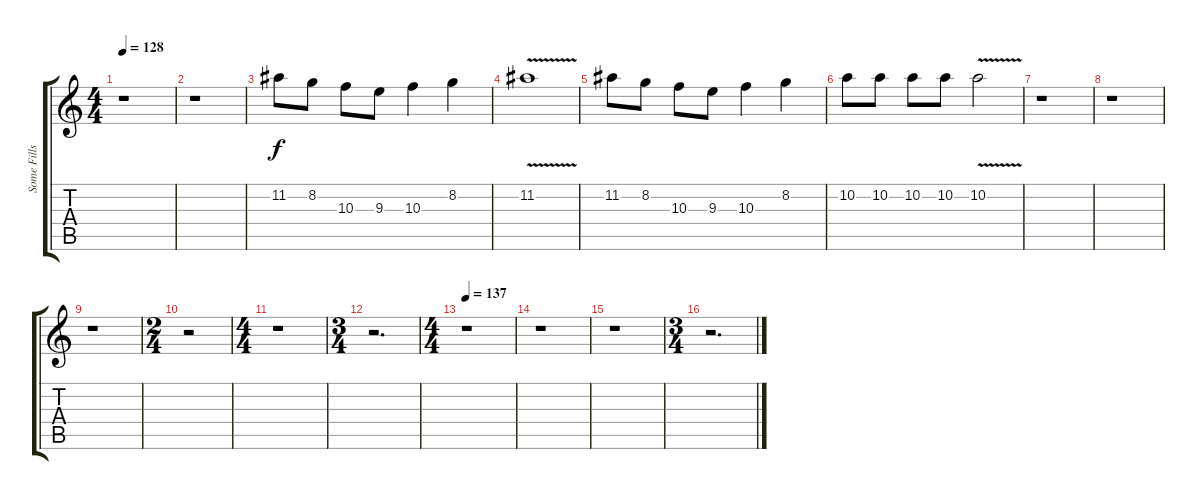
\track ("Some Fills" "Some Fills") {instrument distortionguitar}
\staff {score tabs}
\tuning (E4 B3 G3 D3 A2 E2) {hide}
\ts (4 4)
\tempo 128
\clef g2
\ks c
r.1{dy f} |
r.1 |
11.2.8 8.2.8 10.3.8 9.3.8 10.3.4 8.2.4 |
11.2{v}.1 |
11.2.8 8.2.8 10.3.8 9.3.8 10.3.4 8.2.4 |
10.2.8 10.2.8 10.2.8 10.2.8 10.2{v}.2 |
r.1 |
r.1 |
r.1 |
\ts (2 4)
r.2 |
\ts (4 4)
r.1 |
\ts (3 4)
r.2{d} |
\ts (4 4)
\tempo 137
r.1 |
r.1 |
r.1 |
\ts (3 4)
r.2{d}
